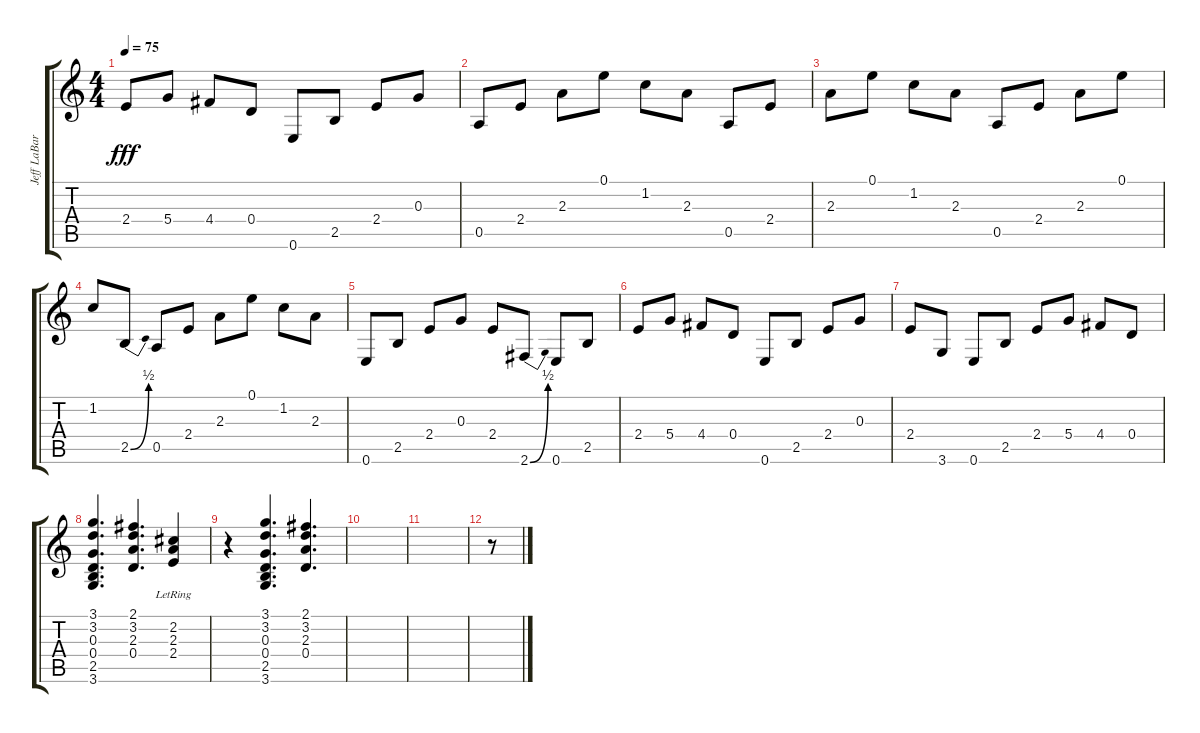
\track ("Jeff LaBarr Rithm" "Jeff LaBar") {instrument distortionguitar}
\staff {score tabs}
\tuning (E4 B3 G3 D3 A2 E2) {hide}
\ts (4 4)
\tempo 75
\clef g2
\ks c
2.4.8{dy fff} 5.4.8 4.4.8 0.4.8 0.6.8 2.5.8 2.4.8 0.3.8 |
0.5.8 2.4.8 2.3.8 0.1.8 1.2.8 2.3.8 0.5.8 2.4.8 |
2.3.8 0.1.8 1.2.8 2.3.8 0.5.8 2.4.8 2.3.8 0.1.8 |
1.2.8 2.5{be (bend 0 0 60 2)}.8 0.5.8 2.4.8 2.3.8 0.1.8 1.2.8 2.3.8 |
0.6.8 2.5.8 2.4.8 0.3.8 2.4.8 2.6{be (bend 0 0 60 2)}.8 0.6.8 2.5.8 |
2.4.8 5.4.8 4.4.8 0.4.8 0.6.8 2.5.8 2.4.8 0.3.8 |
2.4.8 3.6.8 0.6.8 2.5.8 2.4.8 5.4.8 4.4.8 0.4.8 |
(3.1 3.2 0.3 0.4 2.5 3.6).4{d} (2.1 3.2 2.3 0.4).4{d} (2.2 2.3{lr} 2.4).4 |
r.4 (3.1 3.2 0.3 0.4 2.5 3.6).4{d} (2.1 3.2 2.3 0.4).4{d} |
|
|
r.8
